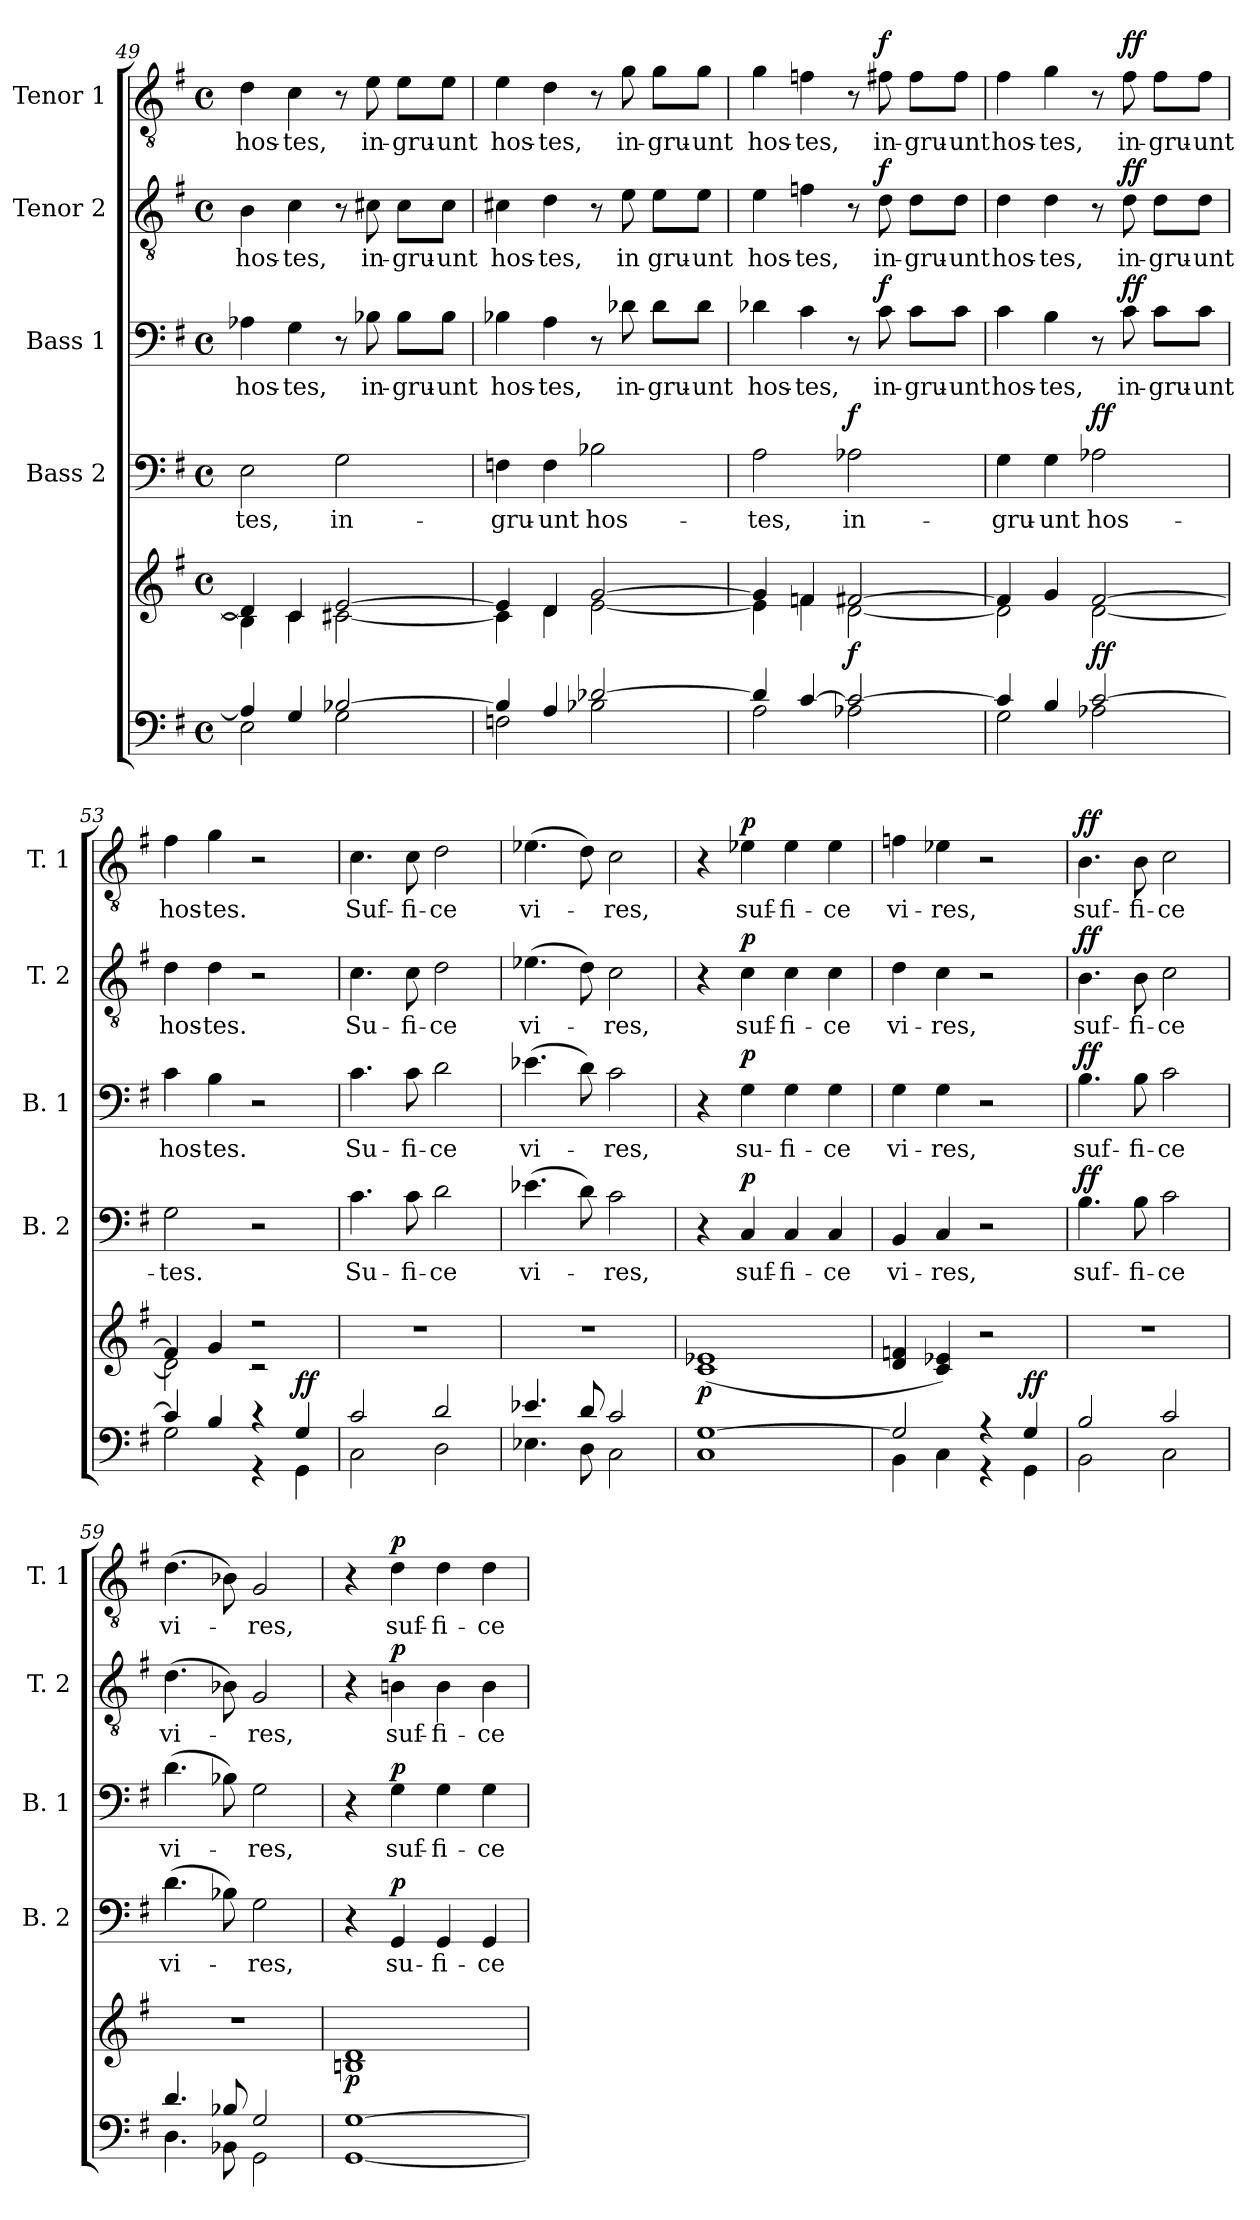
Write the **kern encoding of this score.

**kern	**kern	**dynam	**kern	**text	**dynam	**kern	**text	**dynam	**kern	**text	**dynam	**kern	**text	**dynam
*part5	*part5	*part5	*part4	*part4	*part4	*part3	*part3	*part3	*part2	*part2	*part2	*part1	*part1	*part1
*staff6	*staff5	*staff5/6	*staff4	*staff4	*staff4	*staff3	*staff3	*staff3	*staff2	*staff2	*staff2	*staff1	*staff1	*staff1
*	*	*	*I"Bass 2	*	*	*I"Bass 1	*	*	*I"Tenor 2	*	*	*I"Tenor 1	*	*
*	*	*	*I'B. 2	*	*	*I'B. 1	*	*	*I'T. 2	*	*	*I'T. 1	*	*
!!LO:LB:g=z
*clefF4	*clefG2	*	*clefF4	*	*	*clefF4	*	*	*clefGv2	*	*	*clefGv2	*	*
*k[f#]	*k[f#]	*	*k[f#]	*	*	*k[f#]	*	*	*k[f#]	*	*	*k[f#]	*	*
*G:	*G:	*	*G:	*	*	*G:	*	*	*G:	*	*	*G:	*	*
*M4/4	*M4/4	*	*M4/4	*	*	*M4/4	*	*	*M4/4	*	*	*M4/4	*	*
*met(c)	*met(c)	*	*met(c)	*	*	*met(c)	*	*	*met(c)	*	*	*met(c)	*	*
=49	=49	=49	=49	=49	=49	=49	=49	=49	=49	=49	=49	=49	=49	=49
*^	*^	*	*	*	*	*	*	*	*	*	*	*	*	*
!	!	!	!	!	!	!LO:LY:b	!	!	!LO:LY:b	!	!	!LO:LY:b	!	!	!LO:LY:b	!
4A-/]	2E\	4d/]	4B\]	.	2E\	-tes,	.	4A-X\	hos-	.	4B\	hos-	.	4d\	hos-	.
!	!	!	!	!	!	!	!	!	!LO:LY:b	!	!	!LO:LY:b	!	!	!LO:LY:b	!
4G/	.	4c/	4c\	.	.	.	.	4G\	-tes,	.	4c\	-tes,	.	4c\	-tes,	.
!	!	!	!	!	!	!LO:LY:b	!	!	!	!	!	!	!	!	!	!
[>2B-X/	2G\	[>2e/	[<2c#X\	.	2G\	in-	.	8r	.	.	8r	.	.	8r	.	.
!	!	!	!	!	!	!	!	!	!LO:LY:b	!	!	!LO:LY:b	!	!	!LO:LY:b	!
.	.	.	.	.	.	.	.	8B-X\	in-	.	8c#X\	in-	.	8e\	in-	.
!	!	!	!	!	!	!	!	!	!LO:LY:b	!	!	!LO:LY:b	!	!	!LO:LY:b	!
.	.	.	.	.	.	.	.	8B-\L	-gru-	.	8c#\L	-gru-	.	8e\L	-gru-	.
!	!	!	!	!	!	!	!	!	!LO:LY:b	!	!	!LO:LY:b	!	!	!LO:LY:b	!
.	.	.	.	.	.	.	.	8B-\J	-unt	.	8c#\J	-unt	.	8e\J	-unt	.
=50	=50	=50	=50	=50	=50	=50	=50	=50	=50	=50	=50	=50	=50	=50	=50	=50
!	!	!	!	!	!	!LO:LY:b	!	!	!LO:LY:b	!	!	!LO:LY:b	!	!	!LO:LY:b	!
4B-/]	2Fn\	4e/]	4c#\]	.	4Fn\	-gru-	.	4B-X\	hos-	.	4c#X\	hos-	.	4e\	hos-	.
!	!	!	!	!	!	!LO:LY:b	!	!	!LO:LY:b	!	!	!LO:LY:b	!	!	!LO:LY:b	!
4A/	.	4d/	4d\	.	4F\	-unt	.	4A\	-tes,	.	4d\	-tes,	.	4d\	-tes,	.
!	!	!	!	!	!	!LO:LY:b	!	!	!	!	!	!	!	!	!	!
[>2d-X/	2B-X\	[>2g/	[<2e\	.	2B-X\	hos-	.	8r	.	.	8r	.	.	8r	.	.
!	!	!	!	!	!	!	!	!	!LO:LY:b	!	!	!LO:LY:b	!	!	!LO:LY:b	!
.	.	.	.	.	.	.	.	8d-X\	in-	.	8e\	in	.	8g\	in-	.
!	!	!	!	!	!	!	!	!	!LO:LY:b	!	!	!LO:LY:b	!	!	!LO:LY:b	!
.	.	.	.	.	.	.	.	8d-\L	-gru-	.	8e\L	gru-	.	8g\L	-gru-	.
!	!	!	!	!	!	!	!	!	!LO:LY:b	!	!	!LO:LY:b	!	!	!LO:LY:b	!
.	.	.	.	.	.	.	.	8d-\J	-unt	.	8e\J	-unt	.	8g\J	-unt	.
=51	=51	=51	=51	=51	=51	=51	=51	=51	=51	=51	=51	=51	=51	=51	=51	=51
!	!	!	!	!	!	!LO:LY:b	!	!	!LO:LY:b	!	!	!LO:LY:b	!	!	!LO:LY:b	!
4d-/]	2A\	4g/]	4e\]	.	2A\	-tes,	.	4d-X\	hos-	.	4e\	hos-	.	4g\	hos-	.
!	!	!	!	!	!	!	!	!	!LO:LY:b	!	!	!LO:LY:b	!	!	!LO:LY:b	!
[>4c/	.	4fn/	4f\	.	.	.	.	4c\	-tes,	.	4fn\	-tes,	.	4fn\	-tes,	.
!	!	!	!	!LO:DY:b	!	!LO:LY:b	!LO:DY:a	!	!	!	!	!	!	!	!	!
2c/_	2A-X\	[>2f#X/	[<2d\	f	2A-X\	in-	f	8r	.	.	8r	.	.	8r	.	.
!	!	!	!	!	!	!	!	!	!LO:LY:b	!LO:DY:a	!	!LO:LY:b	!LO:DY:a	!	!LO:LY:b	!LO:DY:a
.	.	.	.	.	.	.	.	8c\	in-	f	8d\	in-	f	8f#X\	in-	f
!	!	!	!	!	!	!	!	!	!LO:LY:b	!	!	!LO:LY:b	!	!	!LO:LY:b	!
.	.	.	.	.	.	.	.	8c\L	-gru-	.	8d\L	-gru-	.	8f#\L	-gru-	.
!	!	!	!	!	!	!	!	!	!LO:LY:b	!	!	!LO:LY:b	!	!	!LO:LY:b	!
.	.	.	.	.	.	.	.	8c\J	-unt	.	8d\J	-unt	.	8f#\J	-unt	.
=52	=52	=52	=52	=52	=52	=52	=52	=52	=52	=52	=52	=52	=52	=52	=52	=52
!	!	!	!	!	!	!LO:LY:b	!	!	!LO:LY:b	!	!	!LO:LY:b	!	!	!LO:LY:b	!
4c/]	2G\	4f#/]	2d\]	.	4G\	-gru-	.	4c\	hos-	.	4d\	hos-	.	4f#\	hos-	.
!	!	!	!	!	!	!LO:LY:b	!	!	!LO:LY:b	!	!	!LO:LY:b	!	!	!LO:LY:b	!
4B/	.	4g/	.	.	4G\	-unt	.	4B\	-tes,	.	4d\	-tes,	.	4g\	-tes,	.
!	!	!	!	!LO:DY:b	!	!LO:LY:b	!LO:DY:a	!	!	!	!	!	!	!	!	!
[>2c/	2A-X\	[>2f#/	[<2d\	ff	2A-X\	hos-	ff	8r	.	.	8r	.	.	8r	.	.
!	!	!	!	!	!	!	!	!	!LO:LY:b	!LO:DY:a	!	!LO:LY:b	!LO:DY:a	!	!LO:LY:b	!LO:DY:a
.	.	.	.	.	.	.	.	8c\	in-	ff	8d\	in-	ff	8f#\	in-	ff
!	!	!	!	!	!	!	!	!	!LO:LY:b	!	!	!LO:LY:b	!	!	!LO:LY:b	!
.	.	.	.	.	.	.	.	8c\L	-gru-	.	8d\L	-gru-	.	8f#\L	-gru-	.
!	!	!	!	!	!	!	!	!	!LO:LY:b	!	!	!LO:LY:b	!	!	!LO:LY:b	!
.	.	.	.	.	.	.	.	8c\J	-unt	.	8d\J	-unt	.	8f#\J	-unt	.
!!LO:PB:g=z
=53	=53	=53	=53	=53	=53	=53	=53	=53	=53	=53	=53	=53	=53	=53	=53	=53
!	!	!	!	!	!	!LO:LY:b	!	!	!LO:LY:b	!	!	!LO:LY:b	!	!	!LO:LY:b	!
4c/]	2G\	4f#/]	2d\]	.	2G\	-tes.	.	4c\	hos-	.	4d\	hos-	.	4f#\	hos-	.
!	!	!	!	!	!	!	!	!	!LO:LY:b	!	!	!LO:LY:b	!	!	!LO:LY:b	!
4B/	.	4g/	.	.	.	.	.	4B\	-tes.	.	4d\	-tes.	.	4g\	-tes.	.
4r	4r	2r	2r	.	2r	.	.	2r	.	.	2r	.	.	2r	.	.
!	!	!	!	!LO:DY:a=2	!	!	!	!	!	!	!	!	!	!	!	!
4G/	4GG\	.	.	ff	.	.	.	.	.	.	.	.	.	.	.	.
*	*	*v	*v	*	*	*	*	*	*	*	*	*	*	*	*	*
=54	=54	=54	=54	=54	=54	=54	=54	=54	=54	=54	=54	=54	=54	=54	=54
!	!	!	!	!	!LO:LY:b	!	!	!LO:LY:b	!	!	!LO:LY:b	!	!	!LO:LY:b	!
2c/	2C\	1r	.	4.c\	Su-	.	4.c\	Su-	.	4.c\	Su-	.	4.c\	Suf-	.
!	!	!	!	!	!LO:LY:b	!	!	!LO:LY:b	!	!	!LO:LY:b	!	!	!LO:LY:b	!
.	.	.	.	8c\	-fi-	.	8c\	-fi-	.	8c\	-fi-	.	8c\	-fi-	.
!	!	!	!	!	!LO:LY:b	!	!	!LO:LY:b	!	!	!LO:LY:b	!	!	!LO:LY:b	!
2d/	2D\	.	.	2d\	-ce	.	2d\	-ce	.	2d\	-ce	.	2d\	-ce	.
=55	=55	=55	=55	=55	=55	=55	=55	=55	=55	=55	=55	=55	=55	=55	=55
!	!	!	!	!	!LO:LY:b	!	!	!LO:LY:b	!	!	!LO:LY:b	!	!	!LO:LY:b	!
4.e-X/	4.E-X\	1r	.	(>4.e-X\	vi-	.	(>4.e-X\	vi-	.	(>4.e-X\	vi-	.	(>4.e-X\	vi-	.
8d/	8D\	.	.	8d\)	.	.	8d\)	.	.	8d\)	.	.	8d\)	.	.
!	!	!	!	!	!LO:LY:b	!	!	!LO:LY:b	!	!	!LO:LY:b	!	!	!LO:LY:b	!
2c/	2C\	.	.	2c\	-res,	.	2c\	-res,	.	2c\	-res,	.	2c\	-res,	.
=56	=56	=56	=56	=56	=56	=56	=56	=56	=56	=56	=56	=56	=56	=56	=56
!	!	!	!LO:DY:b	!	!	!	!	!	!	!	!	!	!	!	!
[>1G	1C	(>1c 1e-X	p	4r	.	.	4r	.	.	4r	.	.	4r	.	.
!	!	!	!	!	!LO:LY:b	!LO:DY:a	!	!LO:LY:b	!LO:DY:a	!	!LO:LY:b	!LO:DY:a	!	!LO:LY:b	!LO:DY:a
.	.	.	.	4C/	suf-	p	4G\	su-	p	4c\	suf-	p	4e-X\	suf-	p
!	!	!	!	!	!LO:LY:b	!	!	!LO:LY:b	!	!	!LO:LY:b	!	!	!LO:LY:b	!
.	.	.	.	4C/	-fi-	.	4G\	-fi-	.	4c\	-fi-	.	4e-\	-fi-	.
!	!	!	!	!	!LO:LY:b	!	!	!LO:LY:b	!	!	!LO:LY:b	!	!	!LO:LY:b	!
.	.	.	.	4C/	-ce	.	4G\	-ce	.	4c\	-ce	.	4e-\	-ce	.
=57	=57	=57	=57	=57	=57	=57	=57	=57	=57	=57	=57	=57	=57	=57	=57
!	!	!	!	!	!LO:LY:b	!	!	!LO:LY:b	!	!	!LO:LY:b	!	!	!LO:LY:b	!
2G/]	4BB\	4d/ 4fn/	.	4BB/	vi-	.	4G\	vi-	.	4d\	vi-	.	4fn\	vi-	.
!	!	!	!	!	!LO:LY:b	!	!	!LO:LY:b	!	!	!LO:LY:b	!	!	!LO:LY:b	!
.	4C\	4c/ 4e-X/)	.	4C/	-res,	.	4G\	-res,	.	4c\	-res,	.	4e-X\	-res,	.
4r	4r	2r	.	2r	.	.	2r	.	.	2r	.	.	2r	.	.
!	!	!	!LO:DY:a=2	!	!	!	!	!	!	!	!	!	!	!	!
4G/	4GG\	.	ff	.	.	.	.	.	.	.	.	.	.	.	.
=58	=58	=58	=58	=58	=58	=58	=58	=58	=58	=58	=58	=58	=58	=58	=58
!	!	!	!	!	!LO:LY:b	!LO:DY:a	!	!LO:LY:b	!LO:DY:a	!	!LO:LY:b	!LO:DY:a	!	!LO:LY:b	!LO:DY:a
2B/	2BB\	1r	.	4.B\	suf-	ff	4.B\	suf-	ff	4.B\	suf-	ff	4.B\	suf-	ff
!	!	!	!	!	!LO:LY:b	!	!	!LO:LY:b	!	!	!LO:LY:b	!	!	!LO:LY:b	!
.	.	.	.	8B\	-fi-	.	8B\	-fi-	.	8B\	-fi-	.	8B\	-fi-	.
!	!	!	!	!	!LO:LY:b	!	!	!LO:LY:b	!	!	!LO:LY:b	!	!	!LO:LY:b	!
2c/	2C\	.	.	2c\	-ce	.	2c\	-ce	.	2c\	-ce	.	2c\	-ce	.
!!LO:LB:g=z
=59	=59	=59	=59	=59	=59	=59	=59	=59	=59	=59	=59	=59	=59	=59	=59
!	!	!	!	!	!LO:LY:b	!	!	!LO:LY:b	!	!	!LO:LY:b	!	!	!LO:LY:b	!
4.d/	4.D\	1r	.	(>4.d\	vi-	.	(>4.d\	vi-	.	(>4.d\	vi-	.	(>4.d\	vi-	.
8B-X/	8BB-X\	.	.	8B-X\)	.	.	8B-X\)	.	.	8B-X\)	.	.	8B-X\)	.	.
!	!	!	!	!	!LO:LY:b	!	!	!LO:LY:b	!	!	!LO:LY:b	!	!	!LO:LY:b	!
2G/	2GG\	.	.	2G\	-res,	.	2G\	-res,	.	2G/	-res,	.	2G/	-res,	.
=60	=60	=60	=60	=60	=60	=60	=60	=60	=60	=60	=60	=60	=60	=60	=60
!	!	!	!LO:DY:b	!	!	!	!	!	!	!	!	!	!	!	!
[>1G	[<1GG	1Bn 1d	p	4r	.	.	4r	.	.	4r	.	.	4r	.	.
!	!	!	!	!	!LO:LY:b	!LO:DY:a	!	!LO:LY:b	!LO:DY:a	!	!LO:LY:b	!LO:DY:a	!	!LO:LY:b	!LO:DY:a
.	.	.	.	4GG/	su-	p	4G\	suf-	p	4Bn\	suf-	p	4d\	suf-	p
!	!	!	!	!	!LO:LY:b	!	!	!LO:LY:b	!	!	!LO:LY:b	!	!	!LO:LY:b	!
.	.	.	.	4GG/	-fi-	.	4G\	-fi-	.	4B\	-fi-	.	4d\	-fi-	.
!	!	!	!	!	!LO:LY:b	!	!	!LO:LY:b	!	!	!LO:LY:b	!	!	!LO:LY:b	!
.	.	.	.	4GG/	-ce	.	4G\	-ce	.	4B\	-ce	.	4d\	-ce	.
*v	*v	*	*	*	*	*	*	*	*	*	*	*	*	*	*
=	=	=	=	=	=	=	=	=	=	=	=	=	=	=
*-	*-	*-	*-	*-	*-	*-	*-	*-	*-	*-	*-	*-	*-	*-
